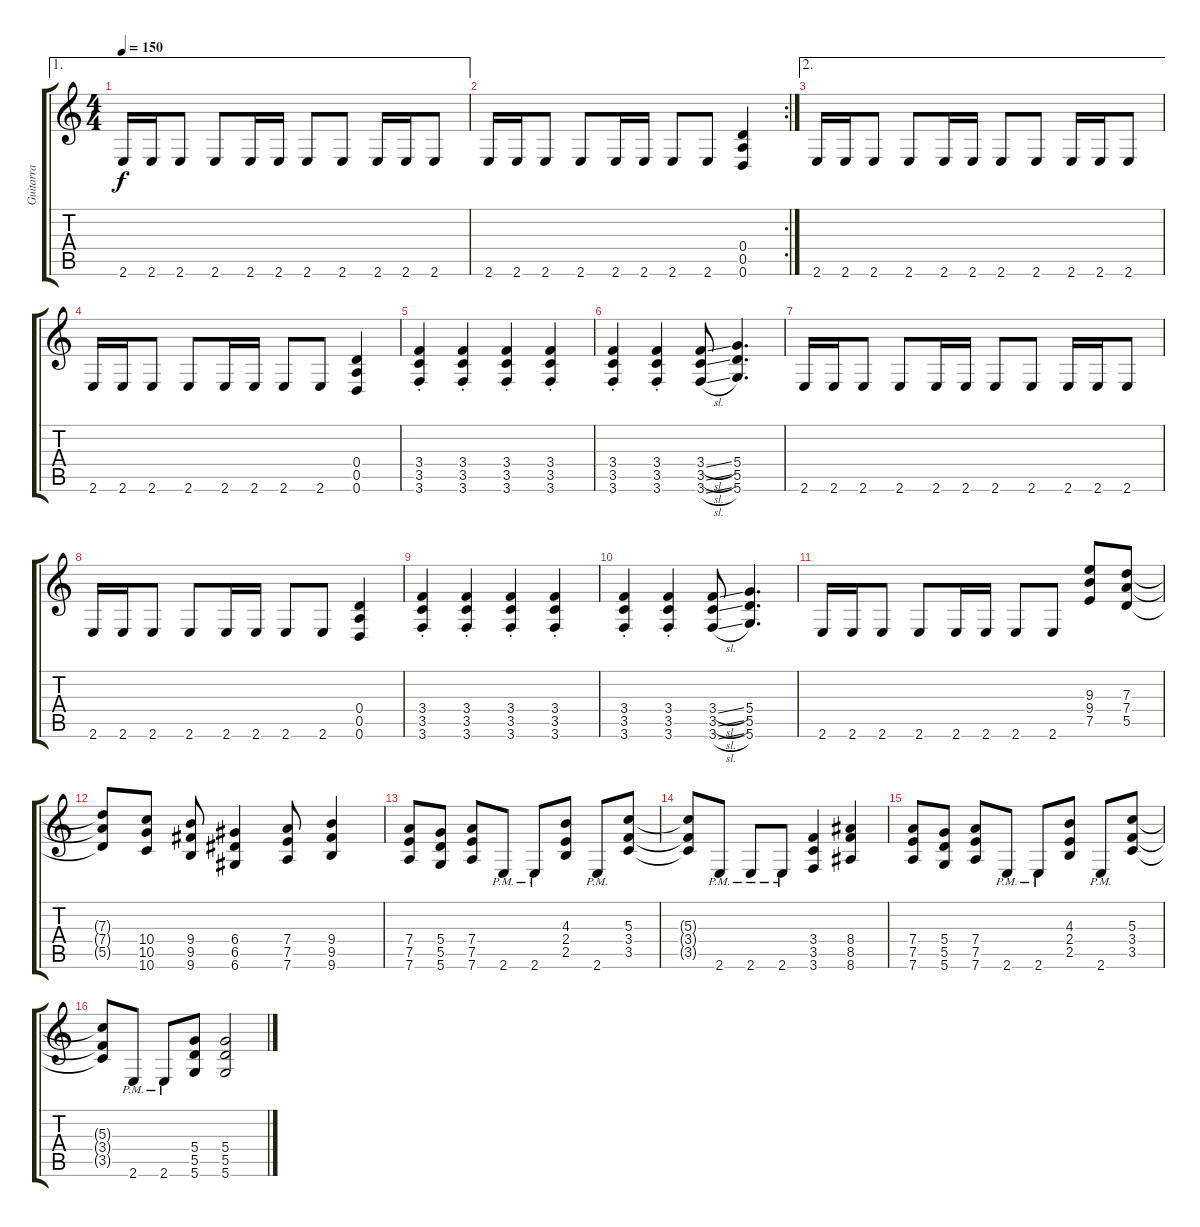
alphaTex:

\track ("Guitarra" "Guitarra") {instrument overdrivenguitar}
\staff {score tabs}
\tuning (E4 B3 G3 D3 A2 D2) {hide}
\ae 1
\ts (4 4)
\tempo 150
\clef g2
\ks c
2.6.16{dy f} 2.6.16 2.6.8 2.6.8 2.6.16 2.6.16 2.6.8 2.6.8 2.6.16 2.6.16 2.6.8 |
\rc 2
2.6.16 2.6.16 2.6.8 2.6.8 2.6.16 2.6.16 2.6.8 2.6.8 (0.4 0.5 0.6).4 |
\ae 2
2.6.16 2.6.16 2.6.8 2.6.8 2.6.16 2.6.16 2.6.8 2.6.8 2.6.16 2.6.16 2.6.8 |
2.6.16 2.6.16 2.6.8 2.6.8 2.6.16 2.6.16 2.6.8 2.6.8 (0.4 0.5 0.6).4 |
(3.4{st} 3.5{st} 3.6{st}).4 (3.4{st} 3.5{st} 3.6{st}).4 (3.4{st} 3.5{st} 3.6{st}).4 (3.4{st} 3.5{st} 3.6{st}).4 |
(3.4{st} 3.5{st} 3.6{st}).4 (3.4{st} 3.5{st} 3.6{st}).4 (3.4{sl} 3.5{sl} 3.6{sl}).8 (5.4 5.5 5.6).4{d} |
2.6.16 2.6.16 2.6.8 2.6.8 2.6.16 2.6.16 2.6.8 2.6.8 2.6.16 2.6.16 2.6.8 |
2.6.16 2.6.16 2.6.8 2.6.8 2.6.16 2.6.16 2.6.8 2.6.8 (0.4 0.5 0.6).4 |
(3.4{st} 3.5{st} 3.6{st}).4 (3.4{st} 3.5{st} 3.6{st}).4 (3.4{st} 3.5{st} 3.6{st}).4 (3.4{st} 3.5{st} 3.6{st}).4 |
(3.4{st} 3.5{st} 3.6{st}).4 (3.4{st} 3.5{st} 3.6{st}).4 (3.4{sl} 3.5{sl} 3.6{sl}).8 (5.4 5.5 5.6).4{d} |
2.6.16 2.6.16 2.6.8 2.6.8 2.6.16 2.6.16 2.6.8 2.6.8 (9.3 9.4 7.5).8 (7.3 7.4 5.5).8 |
(7.3{t} 7.4{t} 5.5{t}).8 (10.4 10.5 10.6).8 (9.4 9.5 9.6).8 (6.4 6.5 6.6).4 (7.4 7.5 7.6).8 (9.4 9.5 9.6).4 |
(7.4 7.5 7.6).8 (5.4 5.5 5.6).8 (7.4 7.5 7.6).8 2.6{pm}.8 2.6{pm}.8 (4.3 2.4 2.5).8 2.6{pm}.8 (5.3 3.4 3.5).8 |
(5.3{t} 3.4{t} 3.5{t}).8 2.6{pm}.8 2.6{pm}.8 2.6{pm}.8 (3.4 3.5 3.6).4 (8.4 8.5 8.6).4 |
(7.4 7.5 7.6).8 (5.4 5.5 5.6).8 (7.4 7.5 7.6).8 2.6{pm}.8 2.6{pm}.8 (4.3 2.4 2.5).8 2.6{pm}.8 (5.3 3.4 3.5).8 |
(5.3{t} 3.4{t} 3.5{t}).8 2.6{pm}.8 2.6{pm}.8 (5.4 5.5 5.6).8 (5.4 5.5 5.6).2
